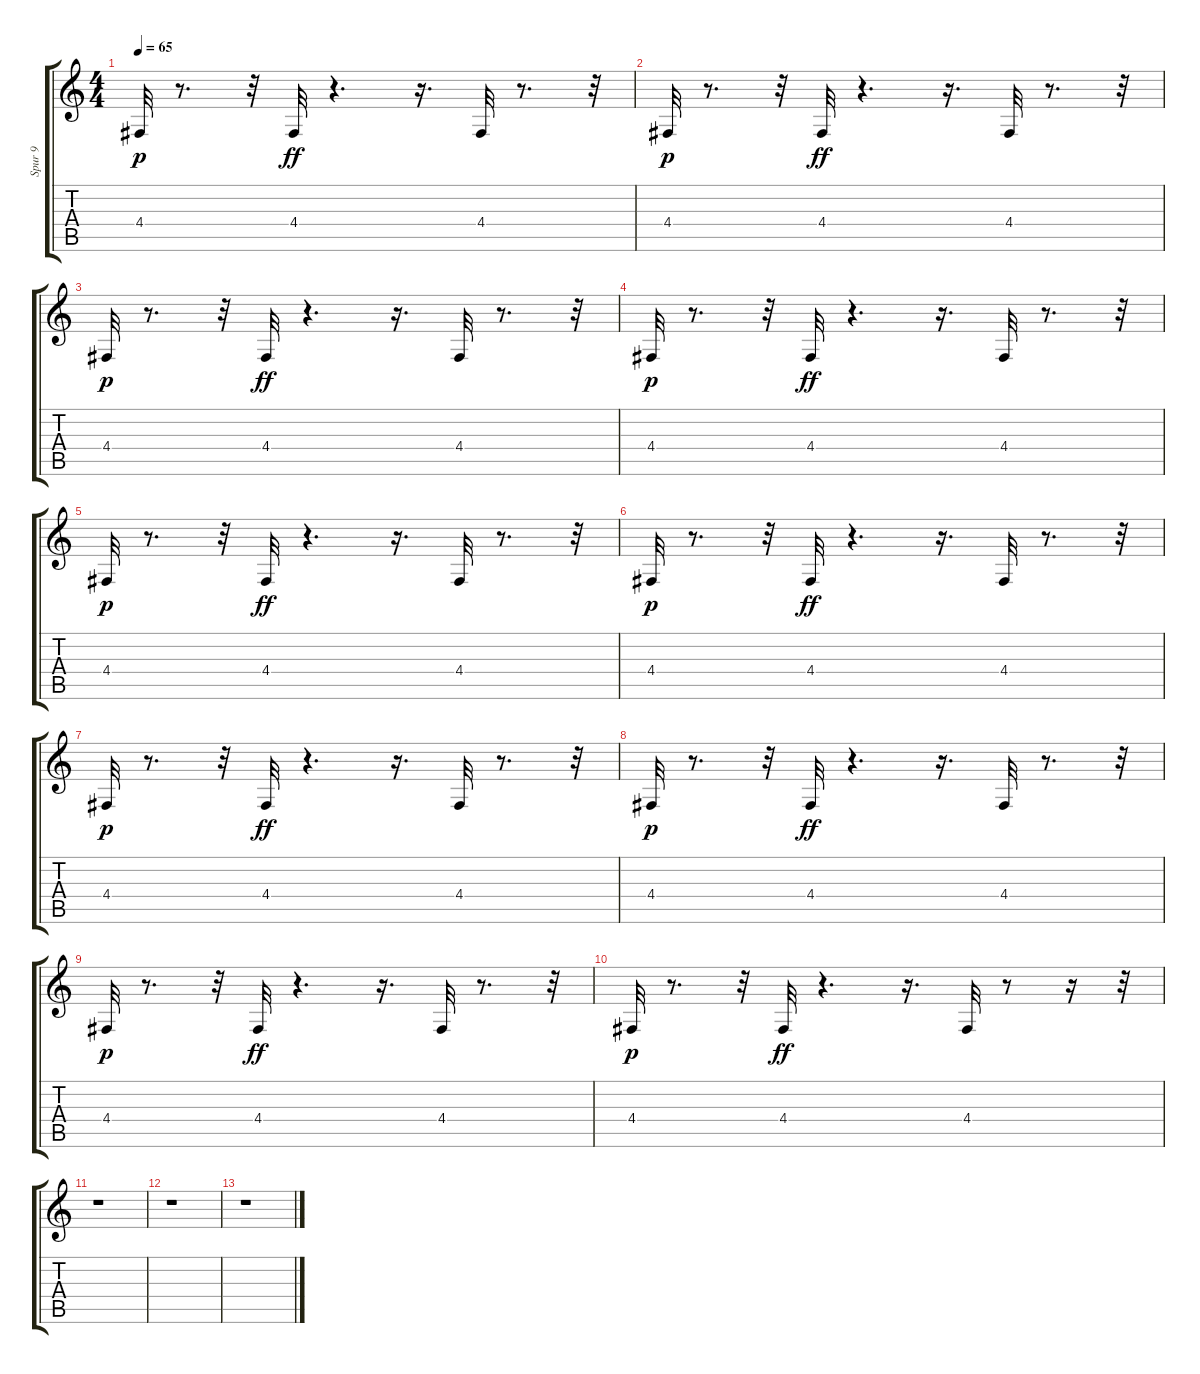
\track ("Spur 9" "Spur 9") {instrument acousticgrandpiano}
\staff {score tabs}
\tuning (E4 B3 G3 D3 A2 E2) {hide}
\ts (4 4)
\tempo 65
\clef g2
\ks c
4.4.32{dy p} r.8{d} r.32 4.4.32{dy ff} r.4{d} r.16{d} 4.4.32 r.8{d} r.32 |
4.4.32{dy p} r.8{d} r.32 4.4.32{dy ff} r.4{d} r.16{d} 4.4.32 r.8{d} r.32 |
4.4.32{dy p} r.8{d} r.32 4.4.32{dy ff} r.4{d} r.16{d} 4.4.32 r.8{d} r.32 |
4.4.32{dy p instrument acousticgrandpiano} r.8{d} r.32 4.4.32{dy ff} r.4{d} r.16{d} 4.4.32 r.8{d} r.32 |
4.4.32{dy p instrument acousticgrandpiano} r.8{d} r.32 4.4.32{dy ff} r.4{d} r.16{d} 4.4.32 r.8{d} r.32 |
4.4.32{dy p} r.8{d} r.32 4.4.32{dy ff} r.4{d} r.16{d} 4.4.32 r.8{d} r.32 |
4.4.32{dy p} r.8{d} r.32 4.4.32{dy ff} r.4{d} r.16{d} 4.4.32 r.8{d} r.32 |
4.4.32{dy p} r.8{d} r.32 4.4.32{dy ff} r.4{d} r.16{d} 4.4.32 r.8{d} r.32 |
4.4.32{dy p instrument acousticgrandpiano} r.8{d} r.32 4.4.32{dy ff} r.4{d} r.16{d} 4.4.32 r.8{d} r.32 |
4.4.32{dy p instrument acousticgrandpiano} r.8{d} r.32 4.4.32{dy ff} r.4{d} r.16{d} 4.4.32 r.8 r.16 r.32 |
r.1 |
r.1 |
r.1
